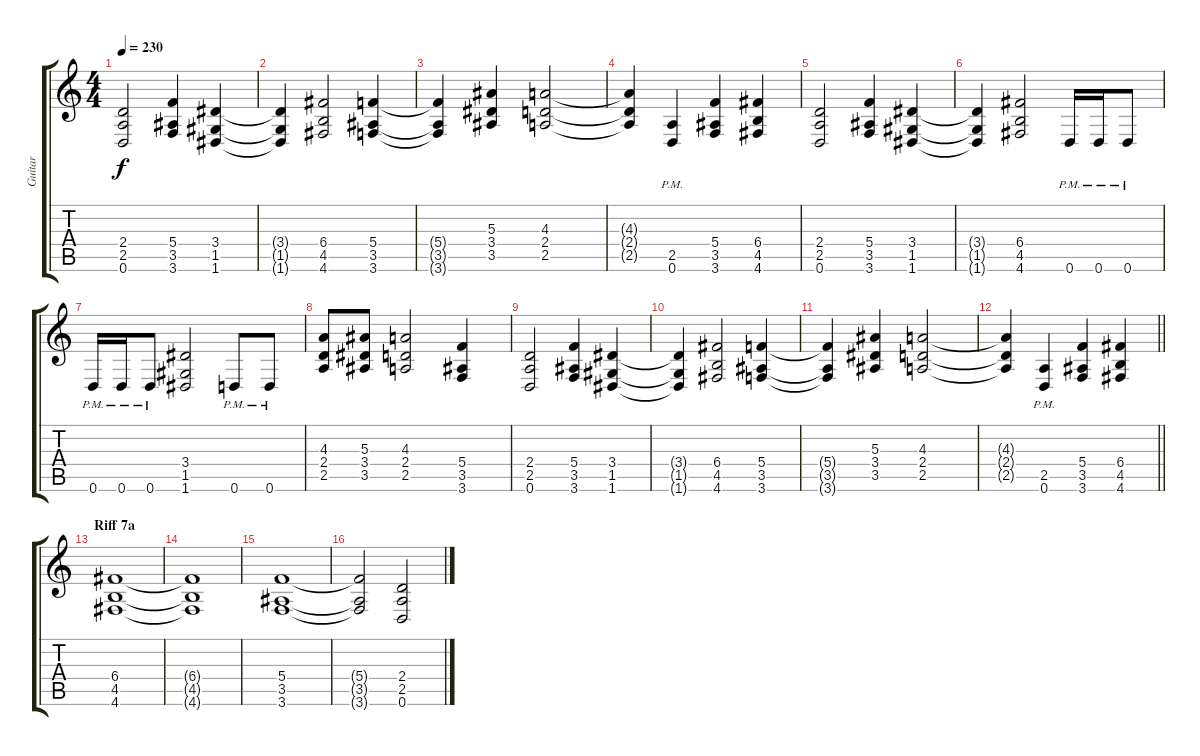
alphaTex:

\track ("Guitar" "Guitar") {instrument distortionguitar}
\staff {score tabs}
\tuning (D4 A3 F3 C3 G2 D2) {hide}
\ts (4 4)
\tempo 230
\clef g2
\ks c
(2.4 2.5 0.6).2{dy f} (5.4 3.5 3.6).4 (3.4 1.5 1.6).4 |
(3.4{t} 1.5{t} 1.6{t}).4 (6.4 4.5 4.6).2 (5.4 3.5 3.6).4 |
(5.4{t} 3.5{t} 3.6{t}).4 (5.3 3.4 3.5).4 (4.3 2.4 2.5).2 |
(4.3{t} 2.4{t} 2.5{t}).4 (2.5{pm} 0.6{pm}).4 (5.4 3.5 3.6).4 (6.4 4.5 4.6).4 |
(2.4 2.5 0.6).2 (5.4 3.5 3.6).4 (3.4 1.5 1.6).4 |
(3.4{t} 1.5{t} 1.6{t}).4 (6.4 4.5 4.6).2 0.6{pm}.16 0.6{pm}.16 0.6{pm}.8 |
0.6{pm}.16 0.6{pm}.16 0.6{pm}.8 (3.4 1.5 1.6).2 0.6{pm}.8 0.6{pm}.8 |
(4.3 2.4 2.5).8 (5.3 3.4 3.5).8 (4.3 2.4 2.5).2 (5.4 3.5 3.6).4 |
(2.4 2.5 0.6).2 (5.4 3.5 3.6).4 (3.4 1.5 1.6).4 |
(3.4{t} 1.5{t} 1.6{t}).4 (6.4 4.5 4.6).2 (5.4 3.5 3.6).4 |
(5.4{t} 3.5{t} 3.6{t}).4 (5.3 3.4 3.5).4 (4.3 2.4 2.5).2 |
\barLineRight lightlight
(4.3{t} 2.4{t} 2.5{t}).4 (2.5{pm} 0.6{pm}).4 (5.4 3.5 3.6).4 (6.4 4.5 4.6).4 |
\section ("" "Riff 7a")
(6.4 4.5 4.6).1 |
(6.4{t} 4.5{t} 4.6{t}).1 |
(5.4 3.5 3.6).1 |
(5.4{t} 3.5{t} 3.6{t}).2 (2.4 2.5 0.6).2
